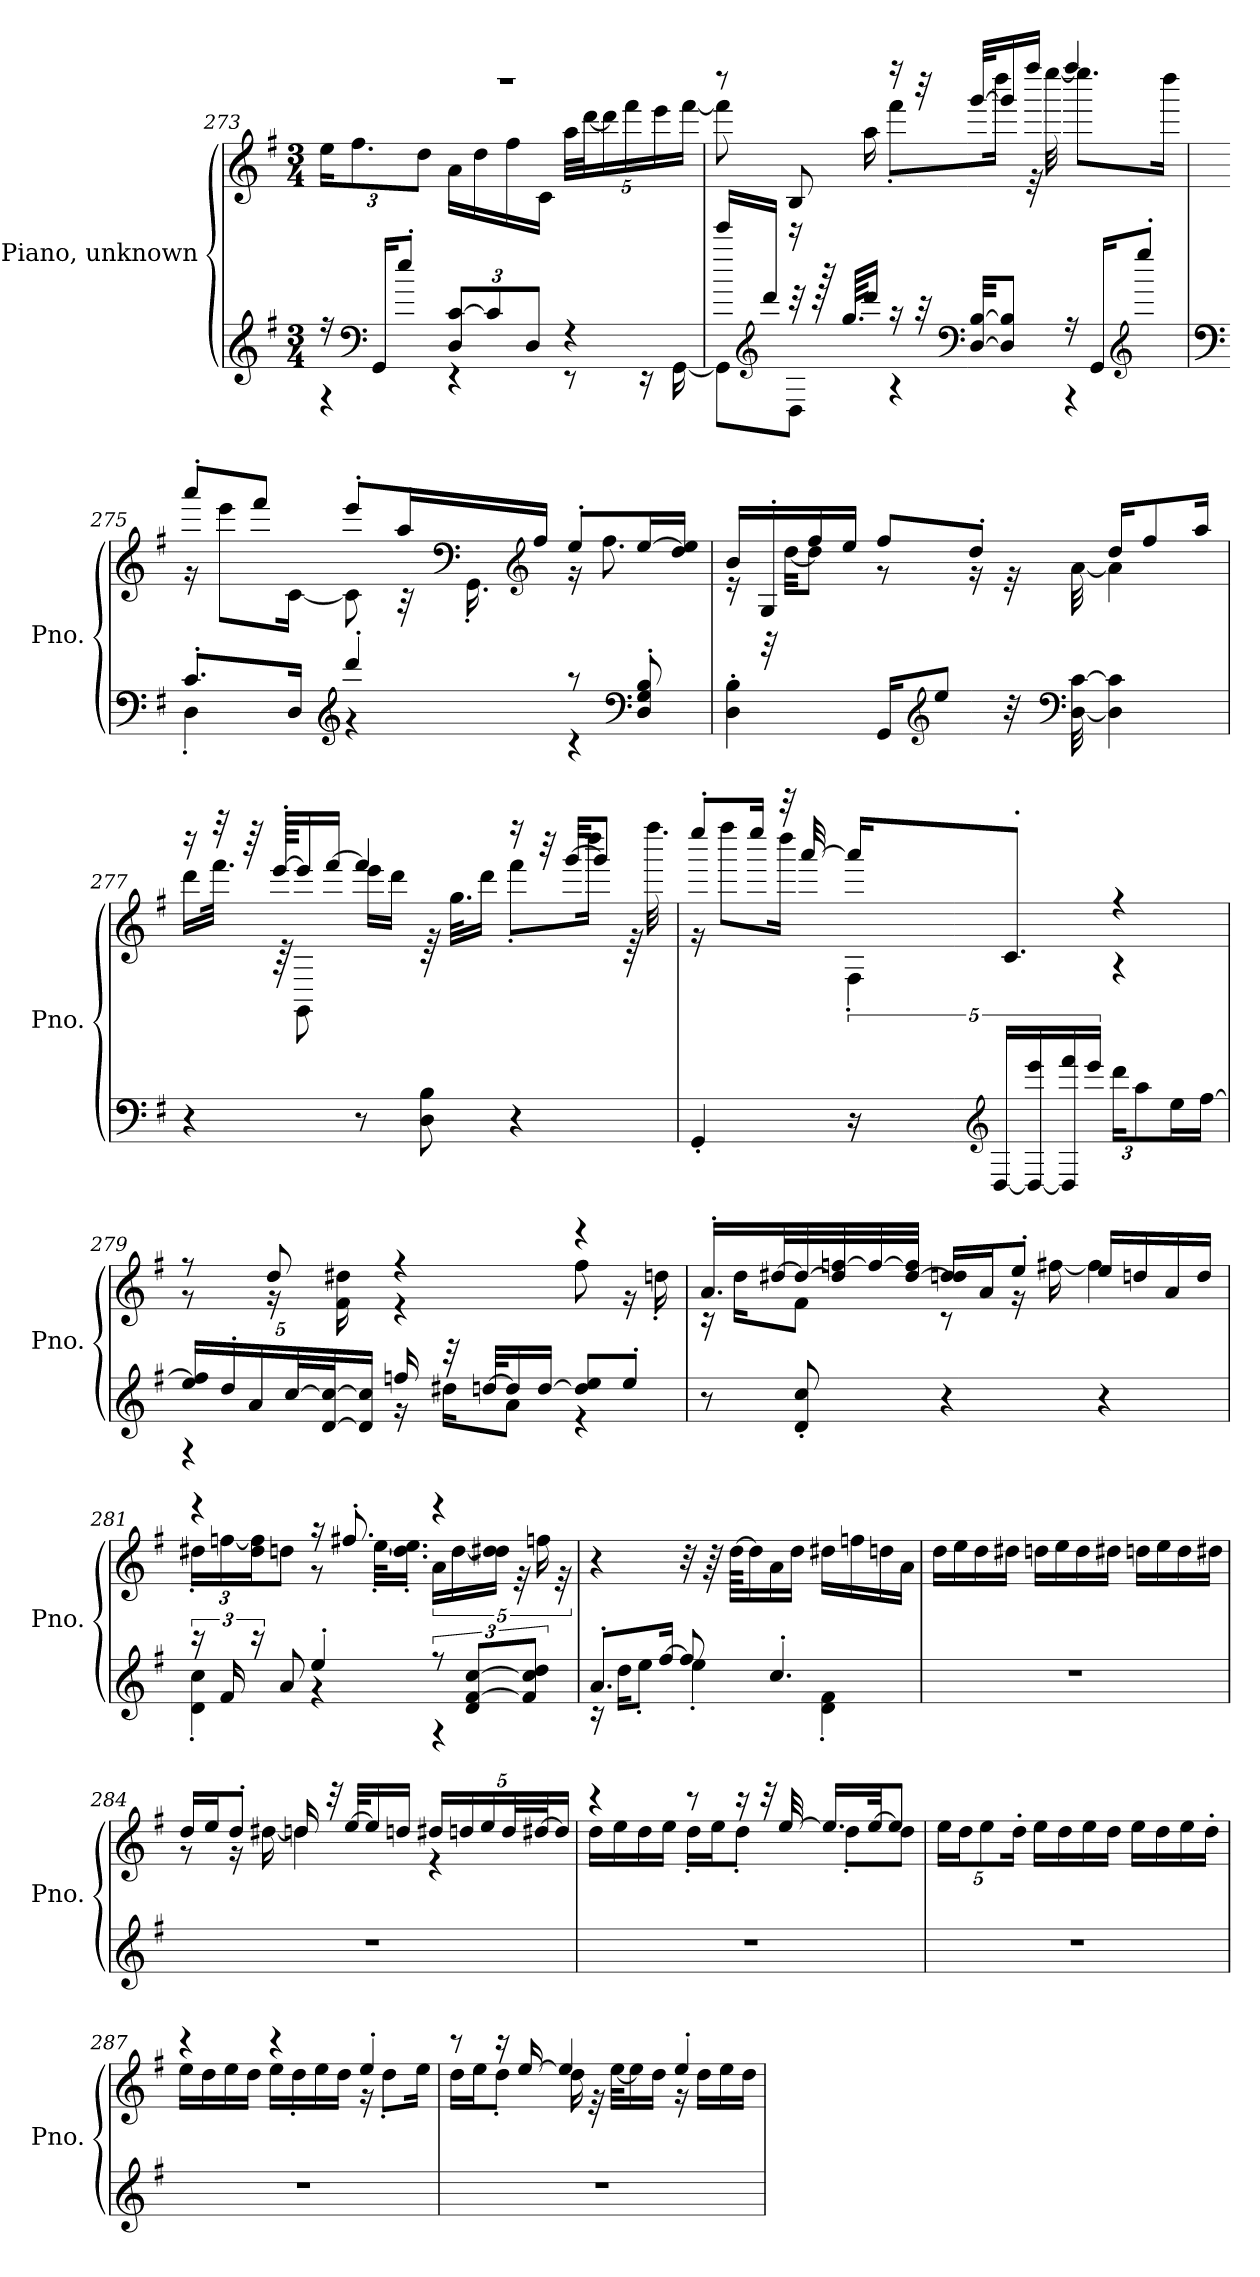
**kern	**kern
*part1	*part1
*staff2	*staff1
*I"Piano, unknown	*
*I'Pno.	*
*clefG2	*clefG2
*k[f#]	*k[f#]
*M3/4	*M3/4
=273	=273
*^	*^
*	*	*	*Xbrackettup
16r	4r	2.r	24ee\KL
.	.	.	12.ff#\
*clefF4	*	*	*
16GG/KL	.	.	.
8ee'/J	.	.	.
.	.	.	12dd\J
*Xbrackettup	*	*	*
12D/ [12c/L	4r	.	16a\LL
.	.	.	16dd\
12c/]	.	.	.
.	.	.	16ff#\
12D/J	.	.	.
.	.	.	16c\JJ
4r	8r	.	40aa\LLL
.	.	.	[40ddd\J
.	.	.	20ddd\]
.	.	.	20fff#\
.	16r	.	.
.	.	.	20eee\
.	[16GG\	.	.
.	.	.	[20fff#\JJ
!!LO:PB:g=z	!!
=274	=274	=274	=274
16eee/LL	8GG\L]	8r	8fff#\]
*clefG2	*	*	*
16ddd/JJ	.	.	.
32r	8D\J	8B/	16r
128r	.	.	.
64.gg/KKLL	.	.	.
16ddd/JJ	.	.	16aa\
16r	4r	16r	8fff#'\L
32r	.	32r	.
*clefF4	*	*	*
[32D/ [32B/KKL	.	[32ggg/KLL	.
8D/] 8B/]J	.	16ggg/]	16dddd\Jk
.	.	16ffff#/JJ	32r
.	.	.	[32eeee\
16r	4r	4ffff#/	8.eeee\L]
16GG/KL	.	.	.
*clefG2	*	*	*
8eeee'/J	.	.	.
.	.	.	16dddd\Jk
!!LO:LB:g=z	!!
=275	=275	=275	=275
*clefF4	*	*	*
8.c'/L	4D'\	8aaa'/L	16r
.	.	.	8eee\L
.	.	8fff#/J	.
16D/Jk	.	.	[16c\Jk
*clefG2	*	*	*
4ddd'/	4r	8eee'/L	8c\]
.	.	16aa'/L	32r
*	*	*clefF4	*
.	.	.	16.GG'\
*	*	*clefG2	*
.	.	16ff#/JJ	.
8r	4r	8ee'/L	16r
.	.	.	8.ff#\
*clefF4	*	*	*
8D/' 8G/' 8B/'	.	[16ee/L	.
.	.	16dd/ 16ee/]JJ	.
*v	*v	*	*
=276	=276	=276
4D\' 4B\'	16b/LL	16r
.	16G'/	32r
.	.	[32dd\KKL
.	16ff#/	8dd\J]
.	16ee/JJ	.
16GG/KL	8ff#/L	8r
*clefG2	*	*
8ee/J	.	.
.	8dd'/J	16r
32r	.	32r
*clefF4	*	*
[32D\ [32c\	.	[32a\
4D\] 4c\]	16dd/KL	4a\]
.	8ff#/	.
.	16aa/Jk	.
!!LO:LB:g=z	!!
=277	=277	=277
4r	16r	16ddd\LL
.	32r	32.fff#\JJk
.	64r	.
.	[64eee'/KKLL	64r
.	16eee/]	8GG\
.	[16fff#/JJ	.
8r	4fff#/]	16eee\LL
.	.	16ddd\JJ
8D\ 8B\	.	64r
.	.	32.gg\KLL
.	.	16ddd\JJ
4r	16r	8fff#'\L
.	32r	.
.	[32ggg/KKL	.
.	8ggg/J]	16dddd\Jk
.	.	64r
.	.	32.ffff#\
=278	=278	=278
4GG'/	8eeee'/L	16r
.	.	8ffff#\L
.	16eeee/Jk	.
.	32r	16dddd\Jk
.	[32aaa/	.
*brackettup	*	*
20r	16aaa/KL]	4F#'\
*clefG2	*	*
[20D/LL	.	.
.	8.c'/J	.
20D/_ 20eee/	.	.
20D/] 20fff#/	.	.
20eee/JJ	.	.
*Xbrackettup	*	*
24ddd\KL	4r	4r
12aa\	.	.
16ee\L	.	.
[16ff#\JJ	.	.
!!LO:LB:g=z	!!
=279	=279	=279
*^	*	*
20ee/ 20ff#/]LL	4r	8r	8r
20dd'/	.	.	.
20a/	.	.	.
.	.	8dd/	16r
[40cc/L	.	.	.
[40d/ 40cc/_J	.	.	.
.	.	.	16f#\ 16dd#X\
20d/] 20cc/]JJ	.	.	.
16ffn/	16r	4r	4r
32r	16dd#X\KL	.	.
[32ddn/KLL	.	.	.
16dd/]	8a\J	.	.
[16dd/JJ	.	.	.
8dd/] 8ee/L	4r	4r	8ff#\
8ee'/J	.	.	16r
.	.	.	16ddn'\
*v	*v	*	*
=280	=280	=280
8r	16.a'/LL	16r
.	.	16dd\KL
.	[32dd#X/L	.
8d/' 8cc/'	32dd#/_	8f#\J
.	32dd#/] [32ffn/	.
.	32ff/_	.
.	[32dd#/ 32ff/]JJJ	.
4r	16ddn/ 16dd#/]LL	8r
.	16a/J	.
.	8ee'/J	16r
.	.	[16ff#X\
4r	16ee/LL	4ff#\]
.	16ddn/	.
.	16a/	.
.	16dd/JJ	.
!!LO:LB:g=z	!!
=281	=281	=281
*brackettup	*	*
*^	*	*
24r	4d\' 4cc\'	4r	24dd#X'\LL
24f#/	.	.	[24ffn\
24r	.	.	24dd#\ 24ff\]J
8a/	.	.	8ddn\J
4ee'/	4r	16r	8r
.	.	8.ff#X'/	.
.	.	.	[32ee'\KLL
.	.	.	16.dd\' 16.ee\]'JJ
*	*	*	*brackettup
12r	4r	4r	20a\LL
.	.	.	[20dd\
12d/ [12f#/ [12cc/L	.	.	.
.	.	.	20dd\] 20dd#X\JJ
.	.	.	40r
12f#/] 12cc/] 12dd/J	.	.	.
.	.	.	20ffn\
.	.	.	40r
*	*	*v	*v
=282	=282	=282
8.a'/L	16r	4r
.	16dd\KL	.
.	8ee'\J	.
[16ff#/Jk	.	.
8ff#/]	4ee'\	32r
.	.	64r
.	.	[64dd\KKLL
.	.	16dd\]
4.cc'/	.	16a\
.	.	16dd\JJ
.	4d\' 4f#\'	16dd#X\LL
.	.	16ffn\
.	.	16ddn\
.	.	16a\JJ
*v	*v	*
!!LO:LB:g=z
=283	=283
2.r	16dd\LL
.	16ee\
.	16dd\
.	16dd#X\JJ
.	16ddn\LL
.	16ee\
.	16dd\
.	16dd#X\JJ
.	16ddn\LL
.	16ee\
.	16dd\
.	16dd#X\JJ
=284	=284
*	*^
2.r	16dd/LL	8r
.	16ee/J	.
.	8dd'/J	16r
.	.	[16dd#X\
.	16ddn/	4dd#\]
.	32r	.
.	[32ee/KLL	.
.	16ee/]	.
.	16ddn/JJ	.
*	*Xbrackettup	*
.	20dd#X/LL	4r
.	20ddn/	.
.	20ee/	.
.	40dd/L	.
.	[40dd#X/J	.
.	20dd#/JJ]	.
!!LO:PB:g=z	!!
=285	=285	=285
2.r	4r	16dd\LL
.	.	16ee\
.	.	16dd\
.	.	16ee\JJ
.	8r	16dd'\LL
.	.	16ee\J
.	16r	8dd'\J
.	32r	.
.	[32ee/	.
.	16.ee/LL]	8dd'\L
.	[32ee/JK	.
.	8ee/J]	8dd\J
*	*v	*v
=286	=286
2.r	20ee\LL
.	20dd\J
.	10ee\
.	20dd'\Jk
.	16ee\LL
.	16dd\
.	16ee\
.	16dd\JJ
.	16ee\LL
.	16dd\
.	16ee\
.	16dd'\JJ
=287	=287
*	*^
2.r	4r	16ee\LL
.	.	16dd\
.	.	16ee\
.	.	16dd\JJ
.	4r	16ee\LL
.	.	16dd'\
.	.	16ee\
.	.	16dd\JJ
.	4ee'/	16r
.	.	8dd'\L
.	.	16ee\Jk
!!LO:LB:g=z	!!
=288	=288	=288
2.r	8r	16dd\LL
.	.	16ee\J
.	16r	8dd'\J
.	[16ee/	.
.	4ee/]	16dd\
.	.	32r
.	.	[32ee\KLL
.	.	16ee\]
.	.	16dd\JJ
.	4ee'/	16r
.	.	16dd\LL
.	.	16ee\
.	.	16dd\JJ
*	*v	*v
=	=
*-	*-
